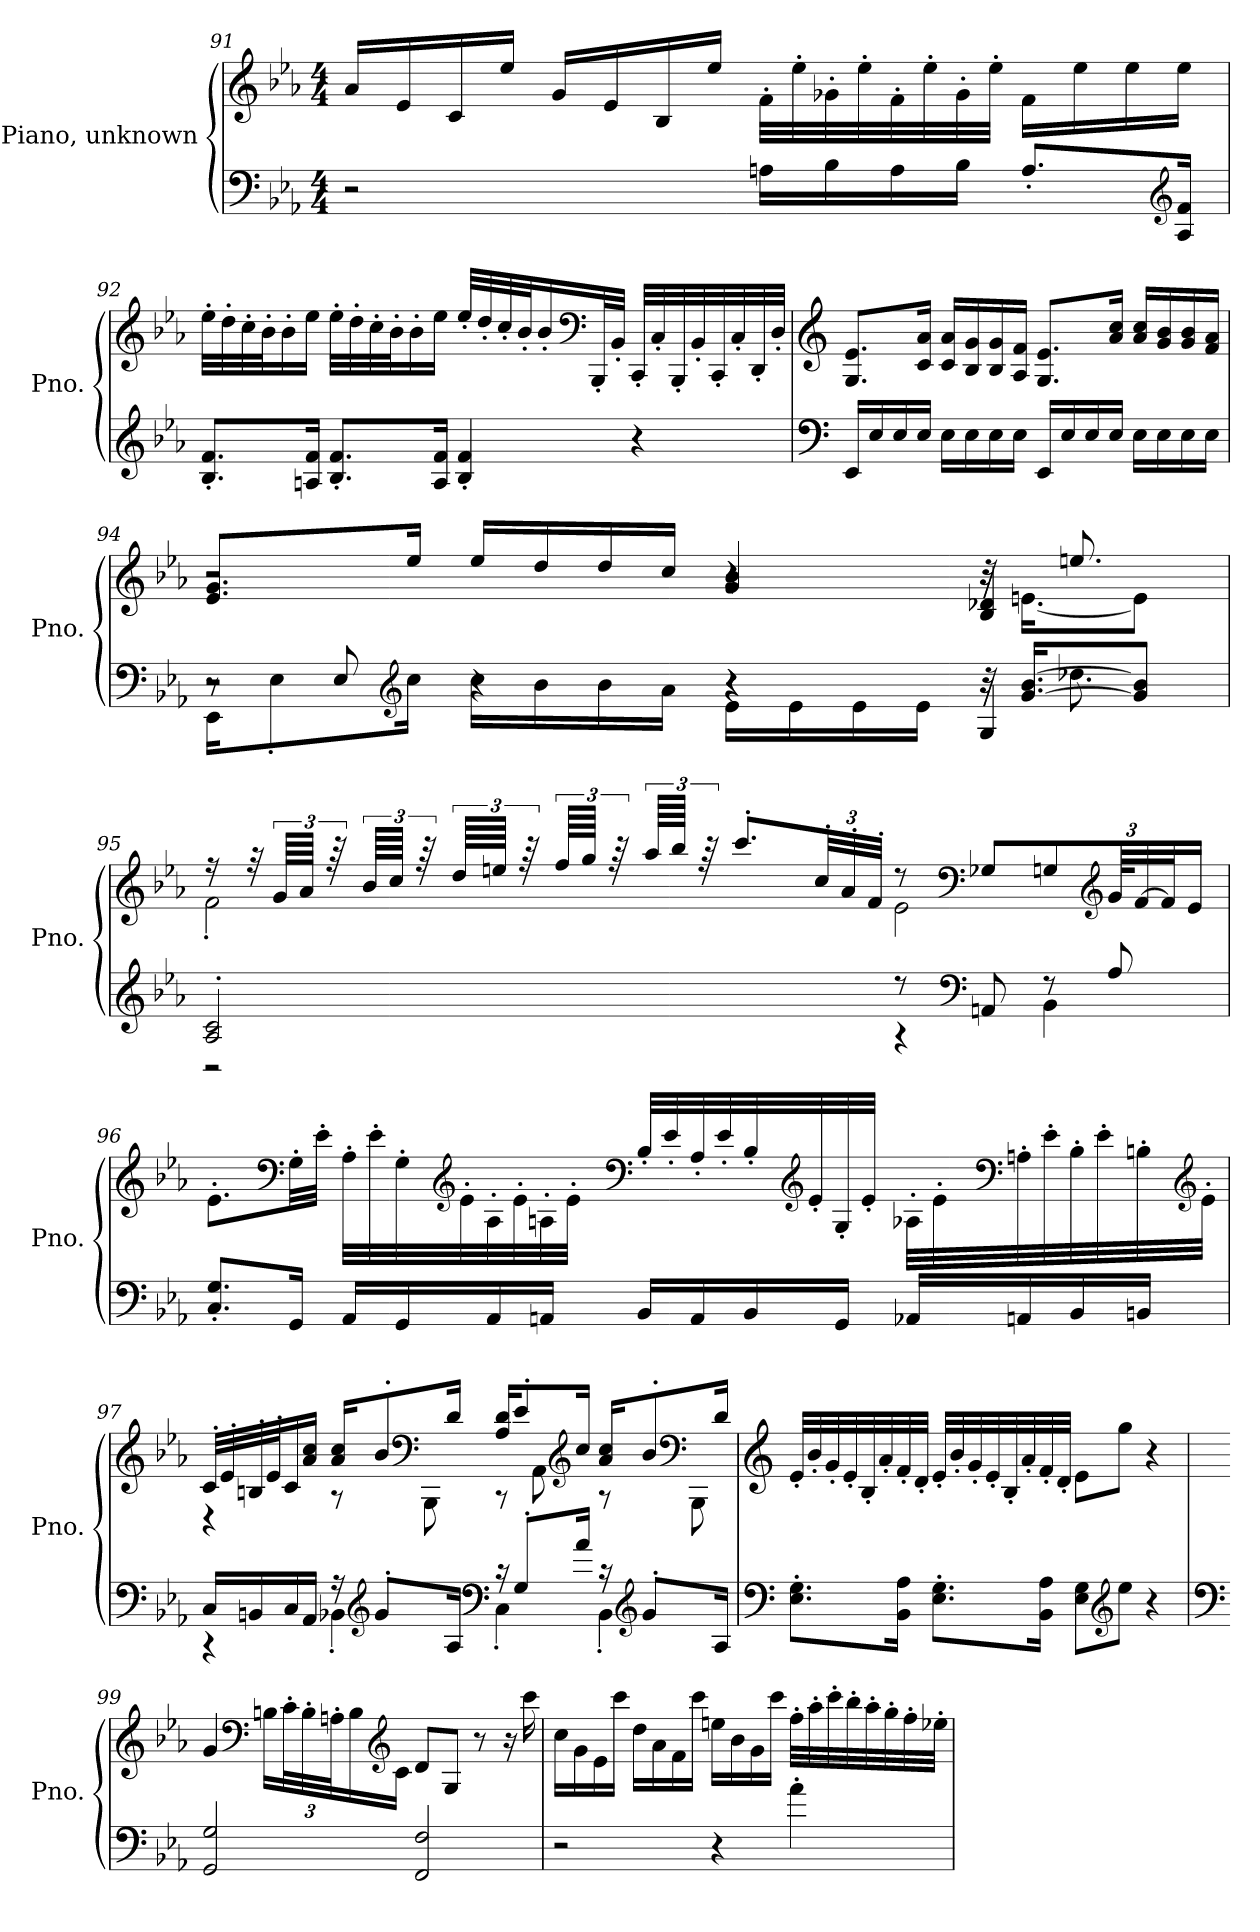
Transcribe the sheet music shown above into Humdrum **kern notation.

**kern	**kern
*part1	*part1
*staff2	*staff1
*I"Piano, unknown	*
*I'Pno.	*
!!LO:LB:g=z
*clefF4	*clefG2
*k[b-e-a-]	*k[b-e-a-]
*M4/4	*M4/4
=91	=91
2r	16a-/LL
.	16e-/
.	16c/
.	16ee-/JJ
.	16g/LL
.	16e-/
.	16B-/
.	16ee-/JJ
16An\LL	32f'\LLL
.	32ee-'\
16B-\	32g-X'\
.	32ee-'\
16A\	32f'\
.	32ee-'\
16B-\JJ	32g-'\
.	32ee-'\JJJ
8.A'/L	16f\LL
.	16ee-\
.	16ee-\
*clefG2	*
16A/ 16f/Jk	16ee-\JJ
!!LO:PB:g=z
=92	=92
8.B-/' 8.f/'L	32ee-'\LLL
.	32dd'\
.	32cc'\
.	32b-'\J
.	16b-'\
16An/ 16f/Jk	16ee-\JJ
8.B-/' 8.f/'L	32ee-'\LLL
.	32dd'\
.	32cc'\
.	32b-'\J
.	16b-'\
16A/ 16f/Jk	16ee-\JJ
4B-/' 4f/'	32ee-'/LLL
.	32dd'/
.	32cc'/
.	32b-'/J
.	16b-'/
*	*clefF4
.	32BBB-'/L
.	32BB-'/JJJ
4r	32CC'/LLL
.	32C'/
.	32BBB-'/
.	32BB-'/
.	32CC'/
.	32C'/
.	32DD'/
.	32D'/JJJ
!!LO:LB:g=z
=93	=93
*clefF4	*clefG2
16EE-/LL	8.G/ 8.e-/L
16E-/	.
16E-/	.
16E-/JJ	16c/ 16a-/Jk
16E-\LL	16c/ 16a-/LL
16E-\	16B-/ 16g/
16E-\	16B-/ 16g/
16E-\JJ	16A-/ 16f/JJ
16EE-/LL	8.G/ 8.e-/L
16E-/	.
16E-/	.
16E-/JJ	16a-/ 16cc/Jk
16E-\LL	16a-/ 16cc/LL
16E-\	16g/ 16b-/
16E-\	16g/ 16b-/
16E-\JJ	16f/ 16a-/JJ
=94	=94
*^	*^
*	*^	*	*^
2r	16EE-\KL	8r	8.e-/ 8.g/L	2r	2r
.	8E-'\	.	.	.	.
.	.	8E-/	.	.	.
*clefG2	*	*	*	*	*
.	16cc\Jk	.	16ee-/Jk	.	.
.	16cc\LL	4r	16ee-/LL	.	.
.	16b-\	.	16dd/	.	.
.	16b-\	.	16dd/	.	.
.	16a-\JJ	.	16cc/JJ	.	.
4r	16e-\LL	4r	4g/ 4b-/	4r	4r
.	16e-\	.	.	.	.
.	16e-\	.	.	.	.
.	16e-\JJ	.	.	.	.
32r	16r	4G/	16r	32r	4B-/ 4d-X/
[16.g/ [16.b-/KL	.	.	.	[16.en\KL	.
.	8.dd-X\	.	8.een/	.	.
8g/] 8b-/]J	.	.	.	8e\J]	.
*	*v	*v	*	*	*
*	*	*	*v	*v
!!LO:LB:g=z
=95	=95	=95	=95
2A-/' 2c/'	2r	16r	2f'\
.	.	32r	.
.	.	96g/LLLL	.
.	.	96a-/JJJJ	.
.	.	96r	.
.	.	96b-/LLLL	.
.	.	96cc/JJJJ	.
.	.	96r	.
.	.	96dd/LLLL	.
.	.	96een/JJJJ	.
.	.	96r	.
.	.	96ff/LLLL	.
.	.	96gg/JJJJ	.
.	.	96r	.
.	.	96aa-/LLLL	.
.	.	96bb-/JJJJ	.
.	.	96r	.
.	.	8.ccc'/L	.
*	*	*Xbrackettup	*
.	.	48cc'/LL	.
.	.	48a-'/	.
.	.	48f'/JJJ	.
8r	4r	8r	2e-\
*clefF4	*	*clefF4	*
8AAn/	.	8G-X/L	.
8r	4BB-\	8Gn/	.
*	*	*clefG2	*
8A-/	.	96g/KLL	.
.	.	[48f/	.
.	.	32f/J]	.
.	.	16e-/JJ	.
*v	*v	*	*
*	*v	*v
!!LO:LB:g=z
=96	=96
8.C/' 8.G/'L	8.e-'\L
*	*clefF4
16GG/Jk	32G'\LL
.	32e-'\JJJ
16AA-/LL	32A-'\LLL
.	32e-'\
16GG/	32G'\
*	*clefG2
.	32e-'\
16AA-/	32A-'\
.	32e-'\
16AAn/JJ	32An'\
.	32e-'\JJJ
*	*clefF4
16BB-/LL	32B-'/LLL
.	32e-'/
16AA/	32A'/
.	32e-'/
16BB-/	32B-'/
*	*clefG2
.	32e-'/
16GG/JJ	32G'/
.	32e-'/JJJ
16AA-X/LL	32A-X'\LLL
.	32e-'\
*	*clefF4
16AAn/	32An'\
.	32e-'\
16BB-/	32B-'\
.	32e-'\
16BBn/JJ	32Bn'\
*	*clefG2
.	32e-'\JJJ
!!LO:LB:g=z
=97	=97
*^	*^
16C/LL	4r	32c'/LLL	4r
.	.	32e-'/	.
16BBn/	.	32Bn'/	.
.	.	32e-'/J	.
16C/	.	16c/	.
16AA-/JJ	.	16a-/ 16cc/JJ	.
16r	4BB-X'\	16a-/ 16cc/KL	8r
*clefG2	*	*	*
8g'/L	.	8b-'/	.
*	*	*clefF4	*
.	.	.	8BBB-\
16A-/Jk	.	16d/Jk	.
*clefF4	*	*	*
16r	4C'\	16A-/ 16d/KL	8r
8G'/L	.	8e-'/	.
.	.	.	8AA-\
*	*	*clefG2	*
16a-/Jk	.	16cc/Jk	.
16r	4BB-'\	16a-/ 16cc/KL	8r
*clefG2	*	*	*
8g'/L	.	8b-'/	.
*	*	*clefF4	*
.	.	.	8BBB-\
16A-/Jk	.	16d/Jk	.
*v	*v	*	*
*	*v	*v
!!LO:LB:g=z
=98	=98
*clefF4	*clefG2
8.E-\' 8.G\'L	32e-'/LLL
.	32b-'/
.	32g'/
.	32e-'/
.	32B-'/
.	32a-'/
16BB-\ 16A-\Jk	32f'/
.	32d'/JJJ
8.E-\' 8.G\'L	32e-'/LLL
.	32b-'/
.	32g'/
.	32e-'/
.	32B-'/
.	32a-'/
16BB-\ 16A-\Jk	32f'/
.	32d'/JJJ
8E-\ 8G\L	8e-\L
*clefG2	*
8ee-\J	8gg\J
4r	4r
=99	=99
*clefF4	*
2GG/ 2G/	4g/
*	*clefF4
.	16Bn\LL
.	48c'\L
.	48B'\
.	48An'\J
.	16B\
*	*clefG2
.	16c\JJ
2FF/ 2F/	8d/L
.	8G/J
.	8r
.	16r
.	16ccc\
!!LO:PB:g=z
=100	=100
2r	16cc\LL
.	16g\
.	16e-\
.	16ccc\JJ
.	16dd\LL
.	16a-\
.	16f\
.	16ccc\JJ
4r	16een\LL
.	16b-\
.	16g\
.	16ccc\JJ
4a-'\	32ff'\LLL
.	32aa-'\
.	32ccc'\
.	32bb-'\
.	32aa-'\
.	32gg'\
.	32ff'\
.	32ee-X'\JJJ
=	=
*-	*-
